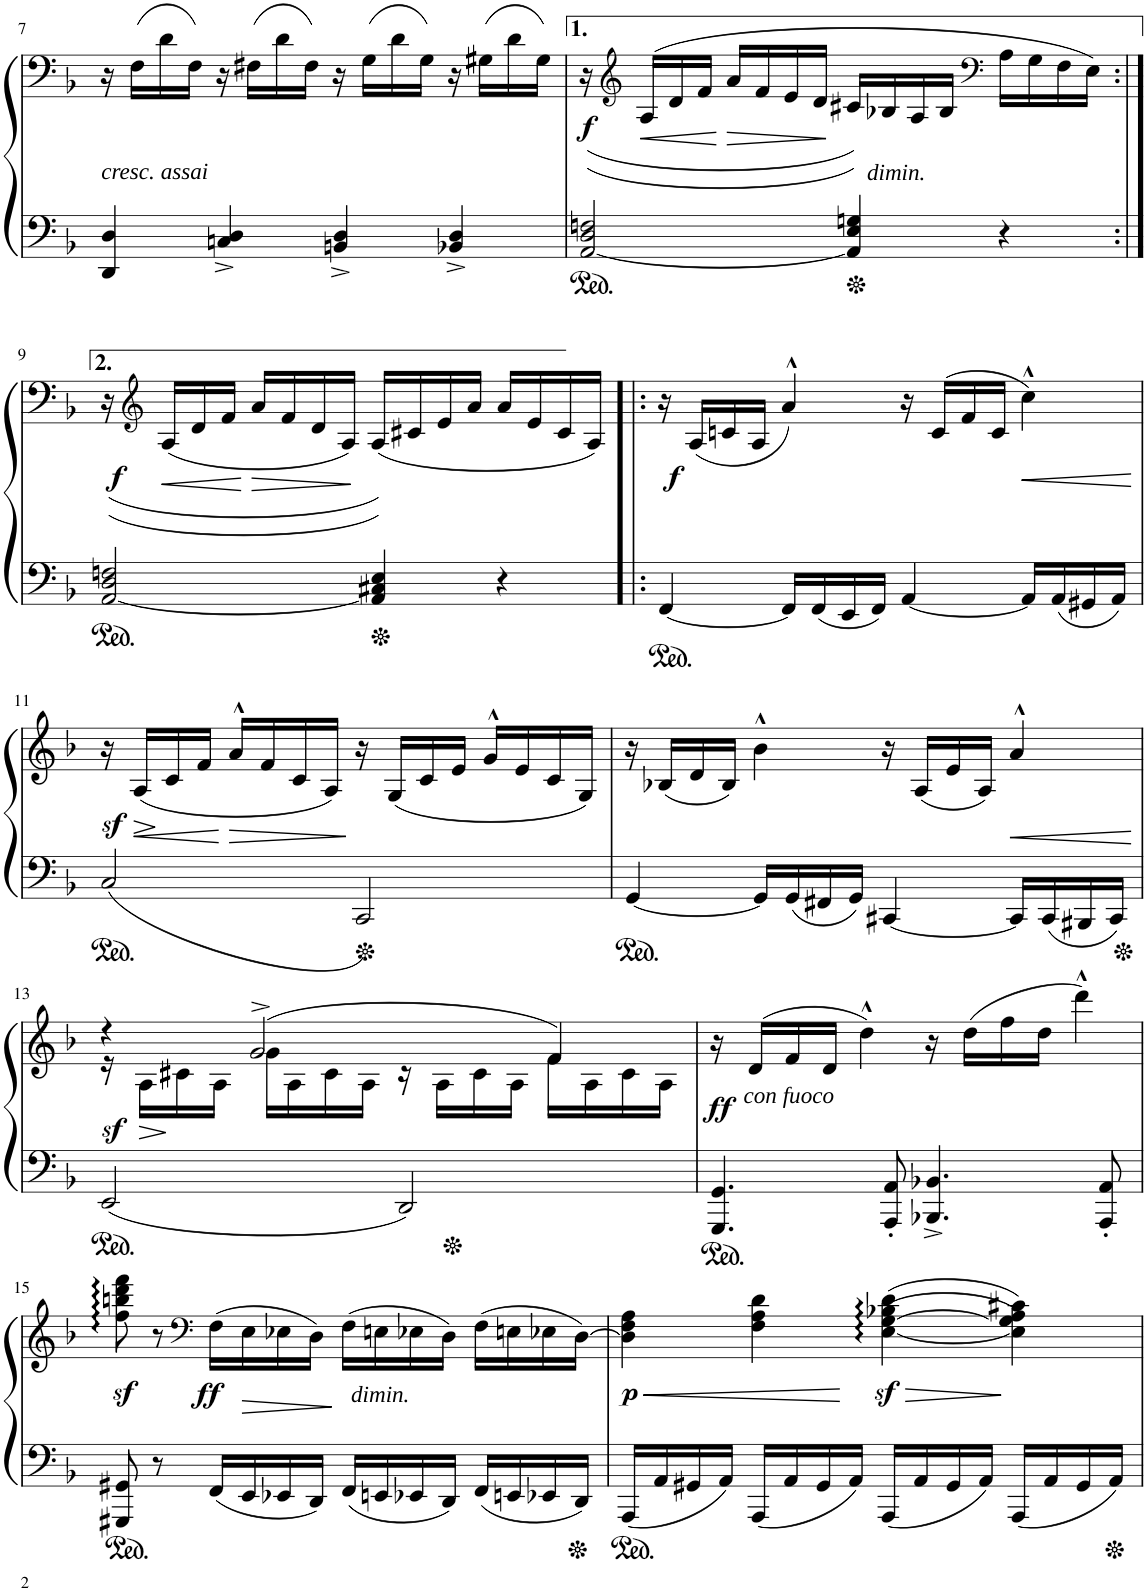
**kern	**kern	**dynam
*part1	*part1	*part1
*staff2	*staff1	*staff1/2
*I"Piano	*	*
*I'Pno	*	*
!!LO:PB:g=z
*clefF4	*clefF4	*
*k[b-]	*k[b-]	*
*M4/4	*M4/4	*
*met(c)	*met(c)	*
=7	=7	=7
!LO:TX:a:i:t=cresc. assai	!	!
4DD/ 4D/	16r	.
.	(16F\LL	.
.	16d\	.
.	16F\JJ)	.
4Cn/^ 4D/^	16r	.
.	(16F#X\LL	.
.	16d\	.
.	16F#\JJ)	.
4BBn/^ 4D/^	16r	.
.	(16G\LL	.
.	16d\	.
.	16G\JJ)	.
4BB-X/^ 4D/^	16r	.
.	(16G#X\LL	.
.	16d\	.
.	16G#\JJ)	.
=8	=8	=8
!	!	!LO:DY:b
[2AA/ 2D/ 2Fn/	16r	f
*	*clefG2	*
!	!	!LO:HP:b
.	(16A/LL	<
.	16d/	.
.	16f/JJ	.
!	!	!LO:HP:b
.	16a/LL	>
.	16f/	.
.	16e/	.
.	16d/JJ	.
!LO:TX:a:i:t=dimin.	!	!
4AA/] 4E/ 4Gn/	16c#X/LL	[
.	16B-X/	.
.	16A/	.
.	16B-/JJ	.
*	*clefF4	*
4r	16A\LL	.
.	16G\	.
.	16F\	.
.	16E\JJ)	.
!!LO:LB:g=z
=9:|!	=9:|!	=9:|!
!	!	!LO:DY:b
[2AA/ 2D/ 2Fn/	16r	f
*	*clefG2	*
!	!	!LO:HP:b
.	(16A/LL	<
.	16d/	.
.	16f/JJ	.
!	!	!LO:HP:n=1:b
.	16a/LL	] >
.	16f/	.
.	16d/	.
.	16A/JJ)	.
4AA/] 4C#X/ 4E/	(16A/LL	[
.	16c#X/	.
.	16e/	.
.	16a/JJ	.
4r	16a/LL	.
.	16e/	.
.	16c#/	.
.	16A/JJ)	.
=10!|:	=10!|:	=10!|:
!	!	!LO:DY:b
[4FF/	16r	f
.	(16A/LL	.
.	16cn/	.
.	16A/JJ	.
16FF/LL]	4a^^/)	.
16FF/	.	.
16EE/	.	.
16FF/JJ	.	.
[4AA/	16r	.
.	(16c/LL	.
.	16f/	.
.	16c/JJ	.
!	!	!LO:HP:b
16AA/LL]	4cc^^\)	<
16AA/	.	.
16GG#X/	.	.
16AA/JJ	.	.
.	.	]
!!LO:LB:g=z
=11	=11	=11
!	!	!LO:DY:b
2C/	16r	sf
!	!	!LO:HP:b
.	(16A/LL	>
!	!	!LO:HP:n=1:b
.	16c/	[ <
.	16f/JJ	.
!	!	!LO:HP:n=1:b
.	16a^^/LL	[ >
.	16f/	.
.	16c/	.
.	16A/JJ)	.
2CC/	16r	]
.	(16G/LL	.
.	16c/	.
.	16e/JJ	.
.	16g^^/LL	.
.	16e/	.
.	16c/	.
.	16G/JJ)	.
=12	=12	=12
[4GG/	16r	.
.	(16B-X/LL	.
.	16d/	.
.	16B-/JJ)	.
16GG/LL]	4b-^^\	.
16GG/	.	.
16FF#X/	.	.
16GG/JJ	.	.
[4CC#X/	16r	.
.	(16A/LL	.
.	16e/	.
.	16A/JJ)	.
!	!	!LO:HP:b
16CC#/LL]	4a^^/	<
16CC#/	.	.
16BBB#X/	.	.
16CC#/JJ	.	.
.	.	]
!!LO:LB:g=z
=13	=13	=13
*	*^	*
!	!	!	!LO:DY:b
2EE/	4r	16r	sf
!	!	!	!LO:HP:b
.	.	16A\LL	>
.	.	16c#X\	[
.	.	16A\JJ	.
.	(2g^/	16g\LL	.
.	.	16A\	.
.	.	16c#\	.
.	.	16A\JJ	.
2DD/	.	16r	.
.	.	16A\LL	.
.	.	16c#\	.
.	.	16A\JJ	.
.	4f/)	16f\LL	.
.	.	16A\	.
.	.	16c#\	.
.	.	16A\JJ	.
=14	=14	=14	=14
!LO:TX:a:i:t=con fuoco	!	!	!
!	!	!	!LO:DY:b
*	*v	*v	*
4.GGG/ 4.GG/	16r	ff
.	(16d/LL	.
.	16f/	.
.	16d/JJ	.
.	4dd^^\)	.
8AAA/' 8AA/'	.	.
4.BBB-X/^ 4.BB-X/^	16r	.
.	(16dd\LL	.
.	16ff\	.
.	16dd\JJ	.
.	4ddd^^\)	.
8AAA/' 8AA/'	.	.
!!LO:LB:g=z
=15	=15	=15
8GGG#X/ 8GG#X/	8ff\z<:: 8bbn\z<:: 8ddd\z<:: 8fff\z<::	.
8r	8r	.
*	*clefF4	*
!	!	!LO:DY:b
16FF/LL	(16F\LL	ff
!	!	!LO:HP:b
16EE/	16E\	>
16EE-X/	16E-X\	.
16DD/JJ	16D\JJ)	.
!	!LO:TX:b:i:t=dimin.	!
16FF/LL	(16F\LL	]
16EEn/	16En\	.
16EE-X/	16E-X\	.
16DD/JJ	16D\JJ)	.
16FF/LL	(16F\LL	.
16EEn/	16En\	.
16EE-X/	16E-X\	.
16DD/JJ	[16D\JJ)	.
=16	=16	=16
!	!	!LO:HP:b
!	!	!LO:DY:n=1:b
16AAA/LL	4D\] 4F\ 4A\	< p
16AA/	.	.
16GG#X/	.	.
16AA/JJ	.	.
16AAA/LL	4F\ 4A\ 4d\	.
16AA/	.	.
16GG#/	.	.
16AA/JJ	.	.
16AAA/LL	(([4E\z<:: [4G\z<:: 4B-X\z<:: 4d\z<::	]
16AA/	.	.
16GG#/	.	.
16AA/JJ	.	.
16AAA/LL	4E\] 4G\] 4A\ 4c#X\))	[
16AA/	.	.
16GG#/	.	.
16AA/JJ	.	.
=	=	=
*-	*-	*-
